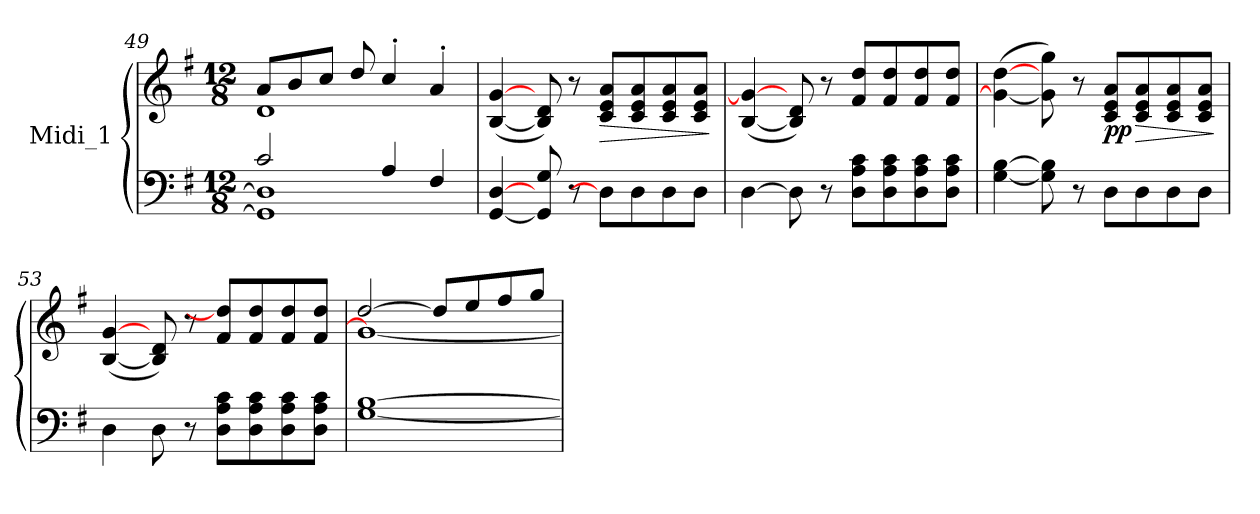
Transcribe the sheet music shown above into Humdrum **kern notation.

**kern	**kern	**dynam
*part1	*part1	*part1
*staff2	*staff1	*staff1/2
*I"Midi_1	*	*
*clefF4	*clefG2	*
*k[f#]	*k[f#]	*
*G:	*G:	*
*M12/8	*M12/8	*
=49	=49	=49
*^	*^	*
2c/	1GG] 1D]	8a/L	1d	.
.	.	8b/	.	.
.	.	8cc/J	.	.
.	.	8dd/	.	.
4A/	.	4cc'/	.	.
4F#/	.	4a'/	.	.
=50	=50	=50	=50	=50
[4GG/ [4D/	2ryy	([4B/ [4g/	2ryy	.
8GG/] 8G/	.	8B/] 8d/)	.	.
8r	.	8r	.	.
!	!	!	!	!LO:HP:b
8D\L]	2ryy	8c/ 8e/ 8a/L	2ryy	>
8D\	.	8c/ 8e/ 8a/	.	.
8D\	.	8c/ 8e/ 8a/	.	.
8D\J	.	8c/ 8e/ 8a/J	.	.
*v	*v	*	*	*
*	*v	*v	*
.	.	]
=51	=51	=51
*^	*^	*
[4D\	2ryy	([4B/ 4g/_	2ryy	.
8D\]	.	8B/] 8d/)	.	.
8r	.	8r	.	.
8D\ 8A\ 8c\L	2ryy	8f#/ 8dd/L	2ryy	.
8D\ 8A\ 8c\	.	8f#/ 8dd/	.	.
8D\ 8A\ 8c\	.	8f#/ 8dd/	.	.
8D\ 8A\ 8c\J	.	8f#/ 8dd/J	.	.
!!LO:LB:g=z	!!
=52	=52	=52	=52	=52
[4G\ [4B\	2ryy	(>4g\_ [4dd\	2ryy	.
8G\] 8B\]	.	8g\] 8gg\)	.	.
8r	.	8r	.	.
!	!	!	!	!LO:DY:b
8D\L	2ryy	8c/ 8e/ 8a/L	2ryy	pp
!	!	!	!	!LO:HP:b
8D\	.	8c/ 8e/ 8a/	.	>
8D\	.	8c/ 8e/ 8a/	.	.
8D\J	.	8c/ 8e/ 8a/J	.	.
*v	*v	*	*	*
*	*v	*v	*
.	.	]
!!LO:LB:g=z
=53	=53	=53
*	*^	*
4D\	(>[4B/ [4g/	2ryy	.
8D\	8B/] 8d/)	.	.
8r	8r	.	.
8D\ 8A\ 8c\L	8f#/ 8dd/]L	2ryy	.
8D\ 8A\ 8c\	8f#/ 8dd/	.	.
8D\ 8A\ 8c\	8f#/ 8dd/	.	.
8D\ 8A\ 8c\J	8f#/ 8dd/J	.	.
=54	=54	=54	=54
[1G [1B	[2dd/	1g_	.
.	8dd/L]	.	.
.	8ee/	.	.
.	8ff#/	.	.
.	8gg/J	.	.
*	*v	*v	*
=	=	=
*-	*-	*-
